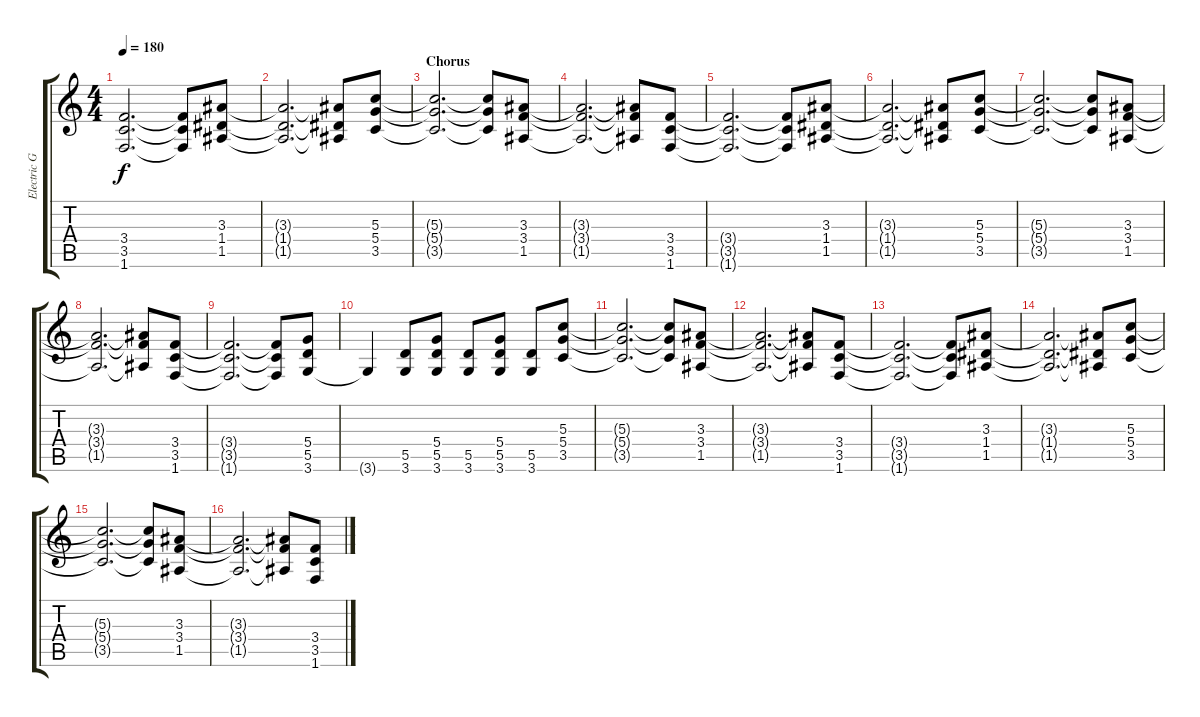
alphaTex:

\track ("Electric Guitar (Mustaine)" "Electric G") {instrument distortionguitar}
\staff {score tabs}
\tuning (E4 B3 G3 D3 A2 E2) {hide}
\ts (4 4)
\tempo 180
\clef g2
\ks c
(3.4{t} 3.5{t} 1.6{t}).2{d dy f} (3.4{t} 3.5{t} 1.6{t}).8 (3.3 1.4 1.5).8 |
(3.3{t} 1.4{t} 1.5{t}).2{d} (3.3{t} 1.4{t} 1.5{t}).8 (5.3 5.4 3.5).8 |
\section ("" "Chorus")
(5.3{t} 5.4{t} 3.5{t}).2{d} (5.3{t} 5.4{t} 3.5{t}).8 (3.3 3.4 1.5).8 |
(3.3{t} 3.4{t} 1.5{t}).2{d} (3.3{t} 3.4{t} 1.5{t}).8 (3.4 3.5 1.6).8 |
(3.4{t} 3.5{t} 1.6{t}).2{d} (3.4{t} 3.5{t} 1.6{t}).8 (3.3 1.4 1.5).8 |
(3.3{t} 1.4{t} 1.5{t}).2{d} (3.3{t} 1.4{t} 1.5{t}).8 (5.3 5.4 3.5).8 |
(5.3{t} 5.4{t} 3.5{t}).2{d} (5.3{t} 5.4{t} 3.5{t}).8 (3.3 3.4 1.5).8 |
(3.3{t} 3.4{t} 1.5{t}).2{d} (3.3{t} 3.4{t} 1.5{t}).8 (3.4 3.5 1.6).8 |
(3.4{t} 3.5{t} 1.6{t}).2{d} (3.4{t} 3.5{t} 1.6{t}).8 (5.4 5.5 3.6).8 |
3.6{t}.4 (5.5 3.6).8 (5.4 5.5 3.6).8 (5.5 3.6).8 (5.4 5.5 3.6).8 (5.5 3.6).8 (5.3 5.4 3.5).8 |
(5.3{t} 5.4{t} 3.5{t}).2{d} (5.3{t} 5.4{t} 3.5{t}).8 (3.3 3.4 1.5).8 |
(3.3{t} 3.4{t} 1.5{t}).2{d} (3.3{t} 3.4{t} 1.5{t}).8 (3.4 3.5 1.6).8 |
(3.4{t} 3.5{t} 1.6{t}).2{d} (3.4{t} 3.5{t} 1.6{t}).8 (3.3 1.4 1.5).8 |
(3.3{t} 1.4{t} 1.5{t}).2{d} (3.3{t} 1.4{t} 1.5{t}).8 (5.3 5.4 3.5).8 |
(5.3{t} 5.4{t} 3.5{t}).2{d} (5.3{t} 5.4{t} 3.5{t}).8 (3.3 3.4 1.5).8 |
(3.3{t} 3.4{t} 1.5{t}).2{d} (3.3{t} 3.4{t} 1.5{t}).8 (3.4 3.5 1.6).8
